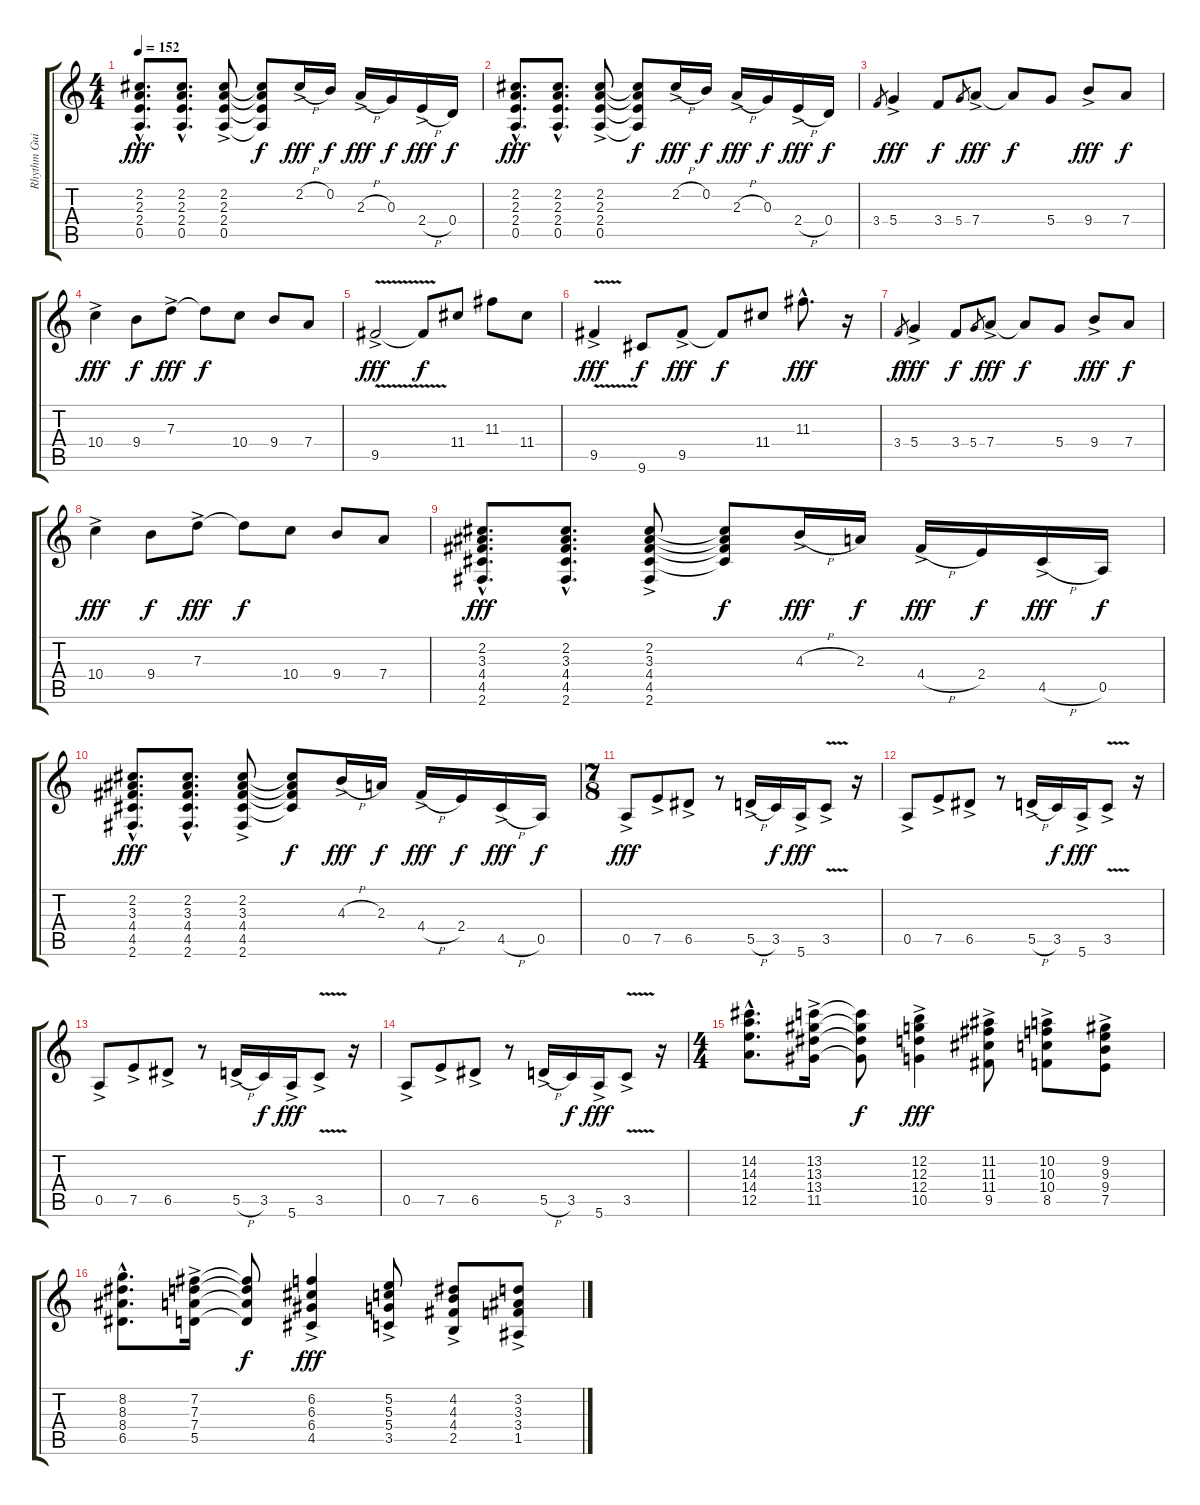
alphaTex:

\track ("Rhythm Guitar 2" "Rhythm Gui") {instrument electricguitarclean}
\staff {score tabs}
\tuning (E4 B3 G3 D3 A2 E2) {hide}
\ts (4 4)
\tempo 152
\clef g2
\ks c
(2.2{hac} 2.3{hac} 2.4{hac} 0.5{hac}).8{d dy fff} (2.2{hac} 2.3{hac} 2.4{hac} 0.5{hac}).8{d} (2.2 2.3 2.4 0.5{ac}).8 (2.2{t} 2.3{t} 2.4{t} 0.5{t}).8{dy f} 2.2{h ac}.16{dy fff} 0.2.16{dy f} 2.3{h ac}.16{dy fff} 0.3.16{dy f} 2.4{h ac}.16{dy fff} 0.4.16{dy f} |
(2.2{hac} 2.3{hac} 2.4{hac} 0.5{hac}).8{d dy fff} (2.2{hac} 2.3{hac} 2.4{hac} 0.5{hac}).8{d} (2.2 2.3 2.4 0.5{ac}).8 (2.2{t} 2.3{t} 2.4{t} 0.5{t}).8{dy f} 2.2{h ac}.16{dy fff} 0.2.16{dy f} 2.3{h ac}.16{dy fff} 0.3.16{dy f} 2.4{h ac}.16{dy fff} 0.4.16{dy f} |
3.4.8{gr} 5.4{ac}.4{dy fff} 3.4.8{dy f} 5.4.8{gr} 7.4{ac}.8{dy fff} 7.4{t}.8{dy f} 5.4.8 9.4{ac}.8{dy fff} 7.4.8{dy f} |
10.4{ac}.4{dy fff} 9.4.8{dy f} 7.3{ac}.8{dy fff} 7.3{t}.8{dy f} 10.4.8 9.4.8 7.4.8 |
9.5{v ac}.2{dy fff} 9.5{t}.8{dy f} 11.4.8 11.3.8 11.4.8 |
9.5{v ac}.4{dy fff} 9.6.8{dy f} 9.5{ac}.8{dy fff} 9.5{t}.8{dy f} 11.4.8 11.3{hac}.8{d dy fff} r.16 |
3.4.8{gr dy f} 5.4{ac}.4{dy fff} 3.4.8{dy f} 5.4.8{gr} 7.4{ac}.8{dy fff} 7.4{t}.8{dy f} 5.4.8 9.4{ac}.8{dy fff} 7.4.8{dy f} |
10.4{ac}.4{dy fff} 9.4.8{dy f} 7.3{ac}.8{dy fff} 7.3{t}.8{dy f} 10.4.8 9.4.8 7.4.8 |
(2.2{hac} 3.3{hac} 4.4{hac} 4.5{hac} 2.6{hac}).8{d dy fff} (2.2{hac} 3.3{hac} 4.4{hac} 4.5{hac} 2.6{hac}).8{d} (2.2 3.3 4.4 4.5 2.6{ac}).8 (2.2{t} 3.3{t} 4.4{t} 4.5{t}).8{dy f} 4.3{h ac}.16{dy fff} 2.3.16{dy f} 4.4{h ac}.16{dy fff} 2.4.16{dy f} 4.5{h ac}.16{dy fff} 0.5.16{dy f} |
(2.2{hac} 3.3{hac} 4.4{hac} 4.5{hac} 2.6{hac}).8{d dy fff} (2.2{hac} 3.3{hac} 4.4{hac} 4.5{hac} 2.6{hac}).8{d} (2.2 3.3 4.4 4.5 2.6{ac}).8 (2.2{t} 3.3{t} 4.4{t} 4.5{t}).8{dy f} 4.3{h ac}.16{dy fff} 2.3.16{dy f} 4.4{h ac}.16{dy fff} 2.4.16{dy f} 4.5{h ac}.16{dy fff} 0.5.16{dy f} |
\ts (7 8)
0.5{ac}.8{dy fff} 7.5{ac}.8 6.5{ac}.8 r.8 5.5{h ac}.16 3.5.16{dy f} 5.6{ac}.16{dy fff} 3.5{v ac}.8 r.16 |
0.5{ac}.8 7.5{ac}.8 6.5{ac}.8 r.8 5.5{h ac}.16 3.5.16{dy f} 5.6{ac}.16{dy fff} 3.5{v ac}.8 r.16 |
0.5{ac}.8 7.5{ac}.8 6.5{ac}.8 r.8 5.5{h ac}.16 3.5.16{dy f} 5.6{ac}.16{dy fff} 3.5{v ac}.8 r.16 |
0.5{ac}.8 7.5{ac}.8 6.5{ac}.8 r.8 5.5{h ac}.16 3.5.16{dy f} 5.6{ac}.16{dy fff} 3.5{v ac}.8 r.16 |
\ts (4 4)
(14.2{hac} 14.3{hac} 14.4{hac} 12.5{hac}).8{d} (13.2{ac} 13.3 13.4 11.5).16 (13.2{t} 13.3{t} 13.4{t} 11.5{t}).8{dy f} (12.2{ac} 12.3 12.4 10.5).4{dy fff} (11.2{ac} 11.3 11.4 9.5).8 (10.2{ac} 10.3 10.4 8.5).8 (9.2{ac} 9.3 9.4 7.5).8 |
(8.2{hac} 8.3{hac} 8.4{hac} 6.5{hac}).8{d} (7.2{ac} 7.3 7.4 5.5).16 (7.2{t} 7.3{t} 7.4{t} 5.5{t}).8{dy f} (6.2 6.3 6.4 4.5{ac}).4{dy fff} (5.2 5.3 5.4 3.5{ac}).8 (4.2 4.3 4.4 2.5{ac}).8 (3.2 3.3 3.4 1.5{ac}).8
